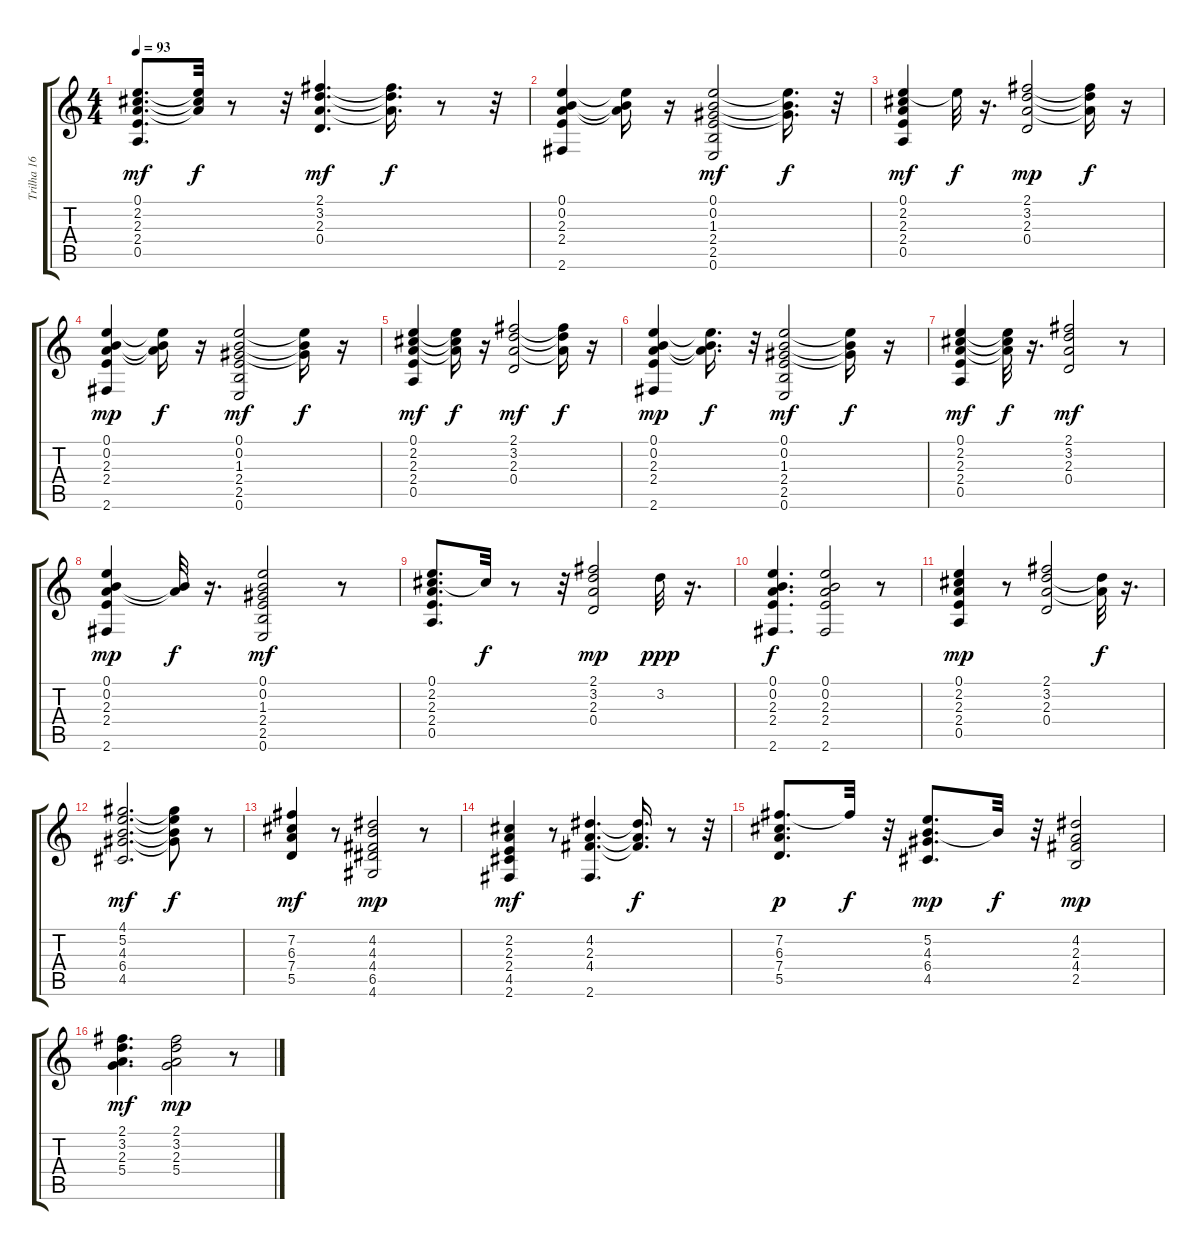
\track ("Trilha 16" "Trilha 16") {instrument acousticguitarsteel}
\staff {score tabs}
\tuning (E4 B3 G3 D3 A2 E2) {hide}
\ts (4 4)
\tempo 93
\clef g2
\ks c
(0.1 2.2 2.3 2.4 0.5).8{d dy mf instrument acousticguitarsteel} (0.1{t} 2.2{t} 2.3{t}).32{dy f} r.8 r.32 (2.1 3.2 2.3 0.4).4{d dy mf} (2.1{t} 3.2{t} 2.3{t}).16{d dy f} r.8 r.32 |
(0.1 0.2 2.3 2.4 2.6).4 (0.1{t} 0.2{t} 2.3{t}).16 r.16 (0.1 0.2 1.3 2.4 2.5 0.6).2{dy mf} (0.1{t} 0.2{t} 1.3{t}).16{d dy f} r.32 |
(0.1 2.2 2.3 2.4 0.5).4{dy mf} 0.1{t}.32{dy f} r.16{d} (2.1 3.2 2.3 0.4).2{dy mp} (2.1{t} 3.2{t} 2.3{t}).16{dy f} r.16 |
(0.1 0.2 2.3 2.4 2.6).4{dy mp} (0.1{t} 0.2{t} 2.3{t}).16{dy f} r.16 (0.1 0.2 1.3 2.4 2.5 0.6).2{dy mf} (0.1{t} 0.2{t} 1.3{t}).16{dy f} r.16 |
(0.1 2.2 2.3 2.4 0.5).4{dy mf} (0.1{t} 2.2{t} 2.3{t}).16{dy f} r.16 (2.1 3.2 2.3 0.4).2{dy mf} (2.1{t} 3.2{t} 2.3{t}).16{dy f} r.16 |
(0.1 0.2 2.3 2.4 2.6).4{dy mp} (0.1{t} 0.2{t} 2.3{t}).16{d dy f} r.32 (0.1 0.2 1.3 2.4 2.5 0.6).2{dy mf} (0.1{t} 0.2{t} 1.3{t}).16{dy f} r.16 |
(0.1 2.2 2.3 2.4 0.5).4{dy mf} (0.1{t} 2.2{t} 2.3{t}).32{dy f} r.16{d} (2.1 3.2 2.3 0.4).2{dy mf} r.8 |
(0.1 0.2 2.3 2.4 2.6).4{dy mp} (0.2{t} 2.3{t}).32{dy f} r.16{d} (0.1 0.2 1.3 2.4 2.5 0.6).2{dy mf} r.8 |
(0.1 2.2 2.3 2.4 0.5).8{d} 2.2{t}.32{dy f} r.8 r.32 (2.1 3.2 2.3 0.4).2{dy mp} 3.2.32{dy ppp} r.16{d} |
(0.1 0.2 2.3 2.4 2.6).4{d dy f} (0.1 0.2 2.3 2.4 2.6).2 r.8 |
(0.1 2.2 2.3 2.4 0.5).4{dy mp} r.8 (2.1 3.2 2.3 0.4).2 (3.2{t} 2.3{t}).32{dy f} r.16{d} |
(4.1 5.2 4.3 6.4 4.5).2{d dy mf} (4.1{t} 5.2{t} 4.3{t} 6.4{t}).8{dy f} r.8 |
(7.2 6.3 7.4 5.5).4{dy mf} r.8 (4.2 4.3 4.4 6.5 4.6).2{dy mp} r.8 |
(2.2 2.3 2.4 4.5 2.6).4{dy mf} r.8 (4.2 2.3 4.4 2.6).4{d} (4.2{t} 2.3{t} 4.4{t}).16{d dy f} r.8 r.32 |
(7.2 6.3 7.4 5.5).8{d dy p} 7.2{t}.32{dy f} r.32 (5.2 4.3 6.4 4.5).8{d dy mp} 4.3{t}.32{dy f} r.32 (4.2 2.3 4.4 2.5).2{dy mp} |
(2.1 3.2 2.3 5.4).4{d dy mf} (2.1 3.2 2.3 5.4).2{dy mp} r.8
